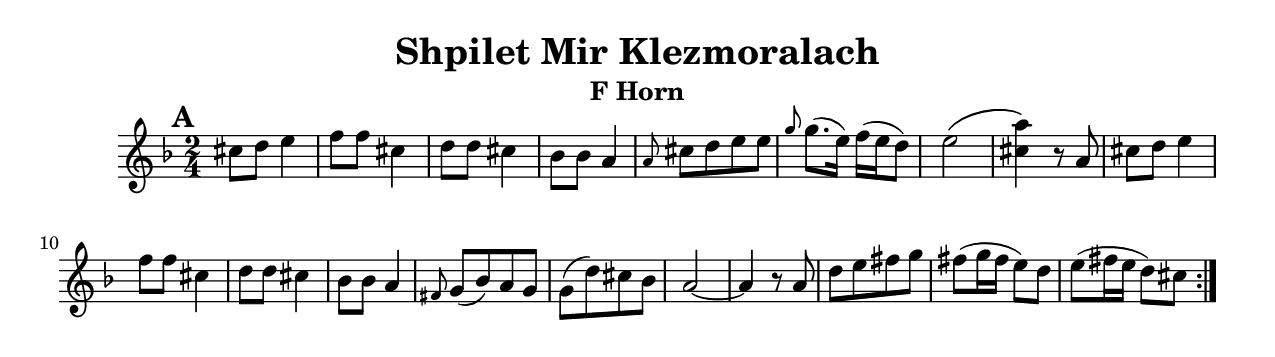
\version "2.18.0"
\include "english.ly"
\pointAndClickOff
\paper{
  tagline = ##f
  print-all-headers = ##t
  #(set-paper-size "letter")
}
date = #(strftime "%d-%m-%Y" (localtime (current-time)))

%\markup{ \italic{ " Updated " \date  }  }

%\markup{ Got something to say? }

global = {
  \clef treble
  \key d \minor
  \time 2/4
  \set Score.markFormatter = #format-mark-box-alphabet
}

%#################################### Melody ########################
melody = \relative c'' {
  \global
  %\partial 16*3 a16 d f   %lead in notes

  \repeat volta 2{
    \mark \default
    cs8 d e4
    f8 f cs4
    d8 d cs4
    bf8 bf a4

    \grace {a8} cs8 [d e e]
    \grace {g8} g8.(e16) f16(e d8)
    e2\(
    <cs a'>4\) r8

    a8
    cs8 d e4
    f8 f cs4
    d8 d cs4

    bf8 bf a4
    \grace {fs8} g8 [(bf) a g]
    g8[(d') cs bf]
    a2~

    a4 r8 a
    d8 [e fs g]
    fs8(g16 fs e8) d|
    e8(fs16 e d8) cs



  }
  %\alternative { { }{ } }


}
%################################# Lyrics #####################
%\addlyrics{  }
%################################# Chords #######################
harmonies = \chordmode {

}

\score {
  <<
    \new ChordNames {
      \set chordChanges = ##f
      \harmonies
    }
    \new Staff
    \melody
  >>
  \header{
    title= "Shpilet Mir Klezmoralach"
    subtitle=""
    composer= ""
    instrument = "F Horn"
    arranger= ""
  }
  \layout{indent = 1.0\cm}
  \midi {
    \tempo 4 = 120

    % \midi { }
  }
}
%{
% more verses:
\markup{}
\markup {
  \fill-line {
    \hspace #0.1 % distance from left margin
    \column {
      \line { "1."
	\column {
	  ""
	}
      }
      \hspace #0.2 % vertical distance between verses
      \line { "2."
	\column {
	 ""
	}
      }
    }
    \hspace #0.1  % horiz. distance between columns
    \column {
      \line { "3."
	\column {
	  ""
	}
      }
      \hspace #0.2 % distance between verses
      \line { "4."
	\column {
	 ""
	}
      }
    }
    \hspace #0.1 % distance to right margin
  }
}

%}
